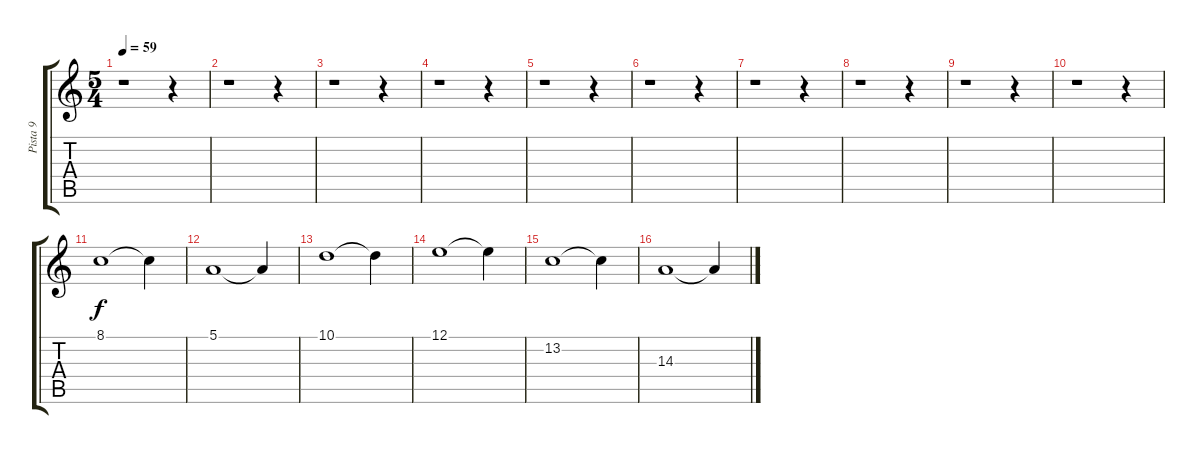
\track ("Pista 9" "Pista 9") {instrument fx6goblins}
\staff {score tabs}
\tuning (E4 B3 G3 D3 A2 E2) {hide}
\ts (5 4)
\tempo 59
\clef g2
\ks c
r.1{dy f} r.4 |
r.1 r.4 |
r.1 r.4 |
r.1 r.4 |
r.1 r.4 |
r.1 r.4 |
r.1 r.4 |
r.1 r.4 |
r.1 r.4 |
r.1 r.4 |
8.1.1 8.1{t}.4 |
5.1.1 5.1{t}.4 |
10.1.1 10.1{t}.4 |
12.1.1 12.1{t}.4 |
13.2.1 13.2{t}.4 |
14.3.1 14.3{t}.4
